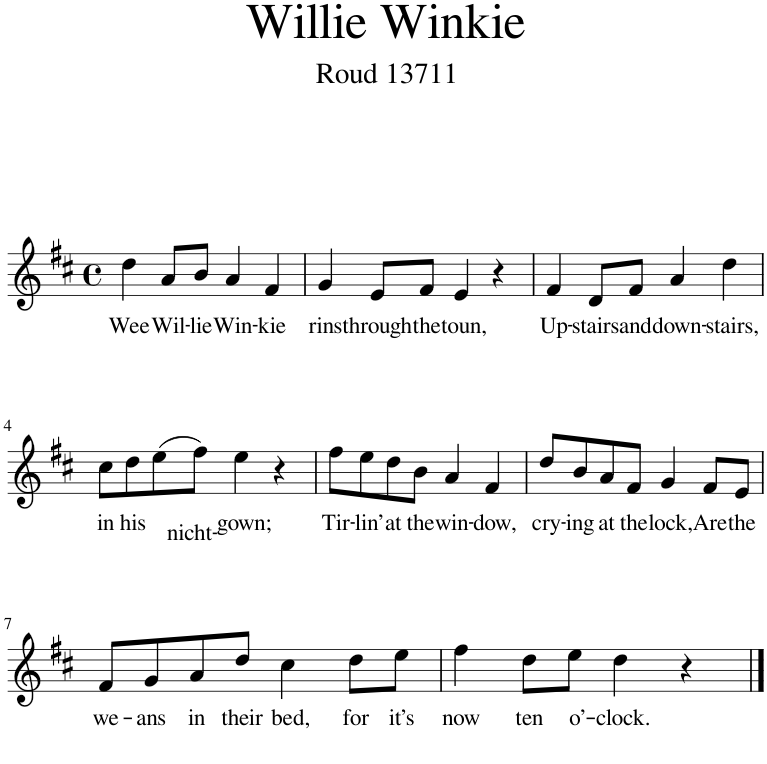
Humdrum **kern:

**kern	**text
*part1	*part1
*staff1	*staff1
*I"Piano	*
*I'Pno.	*
*clefG2	*
*k[f#c#]	*
*M4/4	*
*met(c)	*
=1	=1
!	!LO:LY:b
4dd\	Wee
!	!LO:LY:b
8a/L	Wil-
!	!LO:LY:b
8b/J	-lie
!	!LO:LY:b
4a/	Win-
!	!LO:LY:b
4f#/	-kie
=2	=2
!	!LO:LY:b
4g/	rins
!	!LO:LY:b
8e/L	through
!	!LO:LY:b
8f#/J	the
!	!LO:LY:b
4e/	toun,
4r	.
=3	=3
!	!LO:LY:b
4f#/	Up-
!	!LO:LY:b
8d/L	-stairs
!	!LO:LY:b
8f#/J	and
!	!LO:LY:b
4a/	down-
!	!LO:LY:b
4dd\	-stairs,
!!LO:LB:g=z
=4	=4
!	!LO:LY:b
8cc#\L	in
!	!LO:LY:b
8dd\	his
!	!LO:LY:b
(8ee\	-nicht-
8ff#\J)	.
!	!LO:LY:b
4ee\	-gown;
4r	.
=5	=5
!	!LO:LY:b
8ff#\L	Tir-
!	!LO:LY:b
8ee\	-lin’
!	!LO:LY:b
8dd\	at
!	!LO:LY:b
8b\J	the
!	!LO:LY:b
4a/	win-
!	!LO:LY:b
4f#/	-dow,
=6	=6
!	!LO:LY:b
8dd/L	cry-
!	!LO:LY:b
8b/	-ing
!	!LO:LY:b
8a/	at
!	!LO:LY:b
8f#/J	the
!	!LO:LY:b
4g/	lock,
!	!LO:LY:b
8f#/L	Are
!	!LO:LY:b
8e/J	the
!!LO:LB:g=z
=7	=7
!	!LO:LY:b
8f#/L	we-
!	!LO:LY:b
8g/	-ans
!	!LO:LY:b
8a/	in
!	!LO:LY:b
8dd/J	their
!	!LO:LY:b
4cc#\	bed,
!	!LO:LY:b
8dd\L	for
!	!LO:LY:b
8ee\J	it’s
=8	=8
!	!LO:LY:b
4ff#\	now
!	!LO:LY:b
8dd\L	ten
!	!LO:LY:b
8ee\J	o’-
!	!LO:LY:b
4dd\	-clock.
4r	.
==	==
*-	*-
